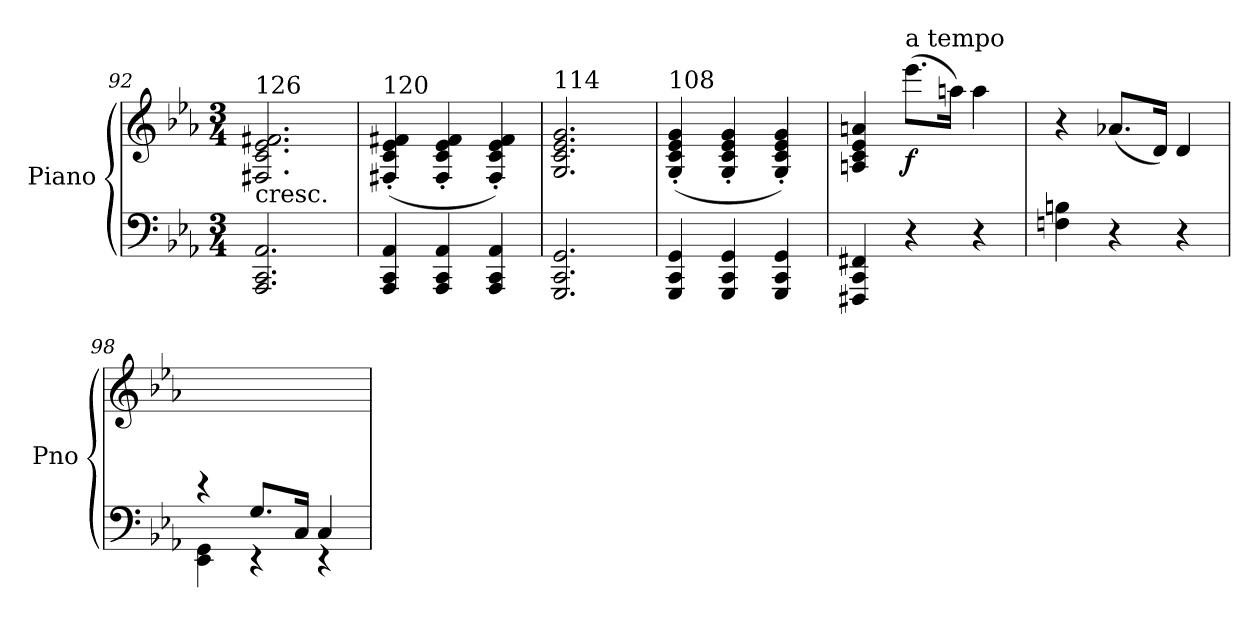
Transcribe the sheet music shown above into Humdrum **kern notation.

**kern	**kern	**dynam
*part1	*part1	*part1
*staff2	*staff1	*staff1/2
*I"Piano	*	*
*I'Pno	*	*
*clefF4	*clefG2	*
*k[b-e-a-]	*k[b-e-a-]	*
*E-:	*E-:	*
*M3/4	*M3/4	*
=92	=92	=92
!	!LO:TX:b:t=cresc.	!
!	!LO:TX:a:t=126	!
2.AAA-/ 2.CC/ 2.AA-/	2.F#X/ 2.c/ 2.e-/ 2.f#X/	.
=93	=93	=93
!	!LO:TX:a:t=120	!
4AAA-/ 4CC/ 4AA-/	(4F#X/' 4c/' 4e-/' 4f#X/'	.
4AAA-/ 4CC/ 4AA-/	4F#/' 4c/' 4e-/' 4f#/'	.
4AAA-/ 4CC/ 4AA-/	4F#/' 4c/' 4e-/' 4f#/')	.
=94	=94	=94
!	!LO:TX:a:t=114	!
2.GGG/ 2.CC/ 2.GG/	2.G/ 2.c/ 2.e-/ 2.g/	.
=95	=95	=95
!	!LO:TX:a:t=108	!
4GGG/ 4CC/ 4GG/	(4G/' 4c/' 4e-/' 4g/'	.
4GGG/ 4CC/ 4GG/	4G/' 4c/' 4e-/' 4g/'	.
4GGG/ 4CC/ 4GG/	4G/' 4c/' 4e-/' 4g/')	.
!!LO:LB:g=z
=96	=96	=96
4FFF#X/ 4CC/ 4FF#X/	4An/ 4c/ 4e-/ 4an/	.
!	!LO:TX:a:t=a tempo	!
!	!	!LO:DY:b
4r	(8.eee-\L	f
.	16aan\Jk)	.
4r	4aa\	.
=97	=97	=97
4Fn\ 4Bn\	4r	.
4r	(8.a-X/L	.
.	16d/Jk)	.
4r	4d/	.
=98	=98	=98
*^	*	*
4ryy	4EE-\ 4GG\	4rEE	.
8.G/L	4rEE	2ryy	.
16C/Jk	.	.	.
4C/	4rEE	.	.
*v	*v	*	*
=	=	=
*-	*-	*-
